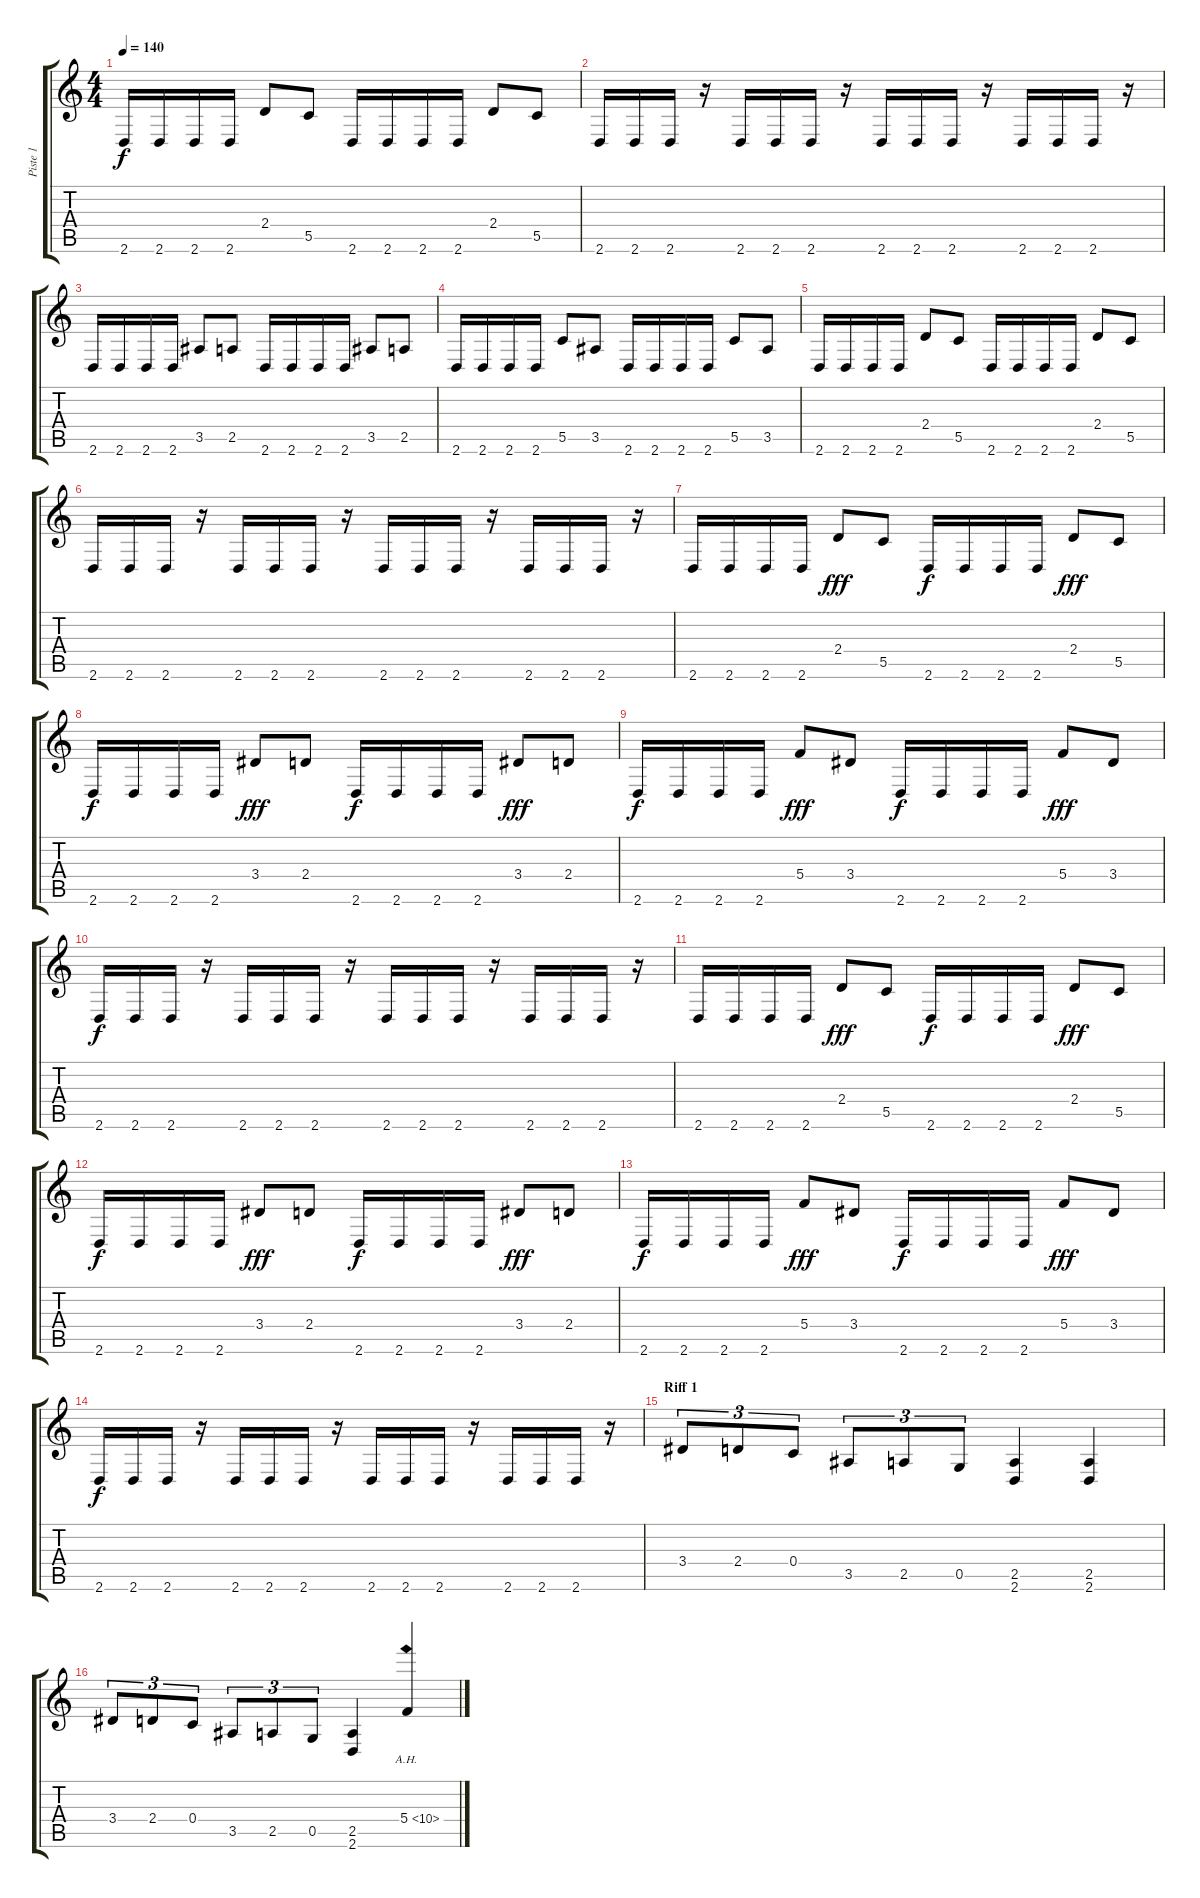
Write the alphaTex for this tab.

\track ("Piste 1" "Piste 1") {instrument distortionguitar}
\staff {score tabs}
\tuning (D4 A3 F3 C3 G2 C2) {hide}
\ts (4 4)
\tempo 140
\clef g2
\ks c
2.6.16{dy f} 2.6.16 2.6.16 2.6.16 2.4.8 5.5.8 2.6.16 2.6.16 2.6.16 2.6.16 2.4.8 5.5.8 |
2.6.16 2.6.16 2.6.16 r.16 2.6.16 2.6.16 2.6.16 r.16 2.6.16 2.6.16 2.6.16 r.16 2.6.16 2.6.16 2.6.16 r.16 |
2.6.16 2.6.16 2.6.16 2.6.16 3.5.8 2.5.8 2.6.16 2.6.16 2.6.16 2.6.16 3.5.8 2.5.8 |
2.6.16 2.6.16 2.6.16 2.6.16 5.5.8 3.5.8 2.6.16 2.6.16 2.6.16 2.6.16 5.5.8 3.5.8 |
2.6.16 2.6.16 2.6.16 2.6.16 2.4.8 5.5.8 2.6.16 2.6.16 2.6.16 2.6.16 2.4.8 5.5.8 |
2.6.16 2.6.16 2.6.16 r.16 2.6.16 2.6.16 2.6.16 r.16 2.6.16 2.6.16 2.6.16 r.16 2.6.16 2.6.16 2.6.16 r.16 |
2.6.16 2.6.16 2.6.16 2.6.16 2.4.8{dy fff} 5.5.8 2.6.16{dy f} 2.6.16 2.6.16 2.6.16 2.4.8{dy fff} 5.5.8 |
2.6.16{dy f} 2.6.16 2.6.16 2.6.16 3.4.8{dy fff} 2.4.8 2.6.16{dy f} 2.6.16 2.6.16 2.6.16 3.4.8{dy fff} 2.4.8 |
2.6.16{dy f} 2.6.16 2.6.16 2.6.16 5.4.8{dy fff} 3.4.8 2.6.16{dy f} 2.6.16 2.6.16 2.6.16 5.4.8{dy fff} 3.4.8 |
2.6.16{dy f} 2.6.16 2.6.16 r.16 2.6.16 2.6.16 2.6.16 r.16 2.6.16 2.6.16 2.6.16 r.16 2.6.16 2.6.16 2.6.16 r.16 |
2.6.16 2.6.16 2.6.16 2.6.16 2.4.8{dy fff} 5.5.8 2.6.16{dy f} 2.6.16 2.6.16 2.6.16 2.4.8{dy fff} 5.5.8 |
2.6.16{dy f} 2.6.16 2.6.16 2.6.16 3.4.8{dy fff} 2.4.8 2.6.16{dy f} 2.6.16 2.6.16 2.6.16 3.4.8{dy fff} 2.4.8 |
2.6.16{dy f} 2.6.16 2.6.16 2.6.16 5.4.8{dy fff} 3.4.8 2.6.16{dy f} 2.6.16 2.6.16 2.6.16 5.4.8{dy fff} 3.4.8 |
2.6.16{dy f} 2.6.16 2.6.16 r.16 2.6.16 2.6.16 2.6.16 r.16 2.6.16 2.6.16 2.6.16 r.16 2.6.16 2.6.16 2.6.16 r.16 |
\section ("" "Riff 1")
3.4.8{tu (3 2)} 2.4.8{tu (3 2)} 0.4.8{tu (3 2)} 3.5.8{tu (3 2)} 2.5.8{tu (3 2)} 0.5.8{tu (3 2)} (2.5 2.6).4 (2.5 2.6).4 |
3.4.8{tu (3 2)} 2.4.8{tu (3 2)} 0.4.8{tu (3 2)} 3.5.8{tu (3 2)} 2.5.8{tu (3 2)} 0.5.8{tu (3 2)} (2.5 2.6).4 5.4{ah 5}.4
